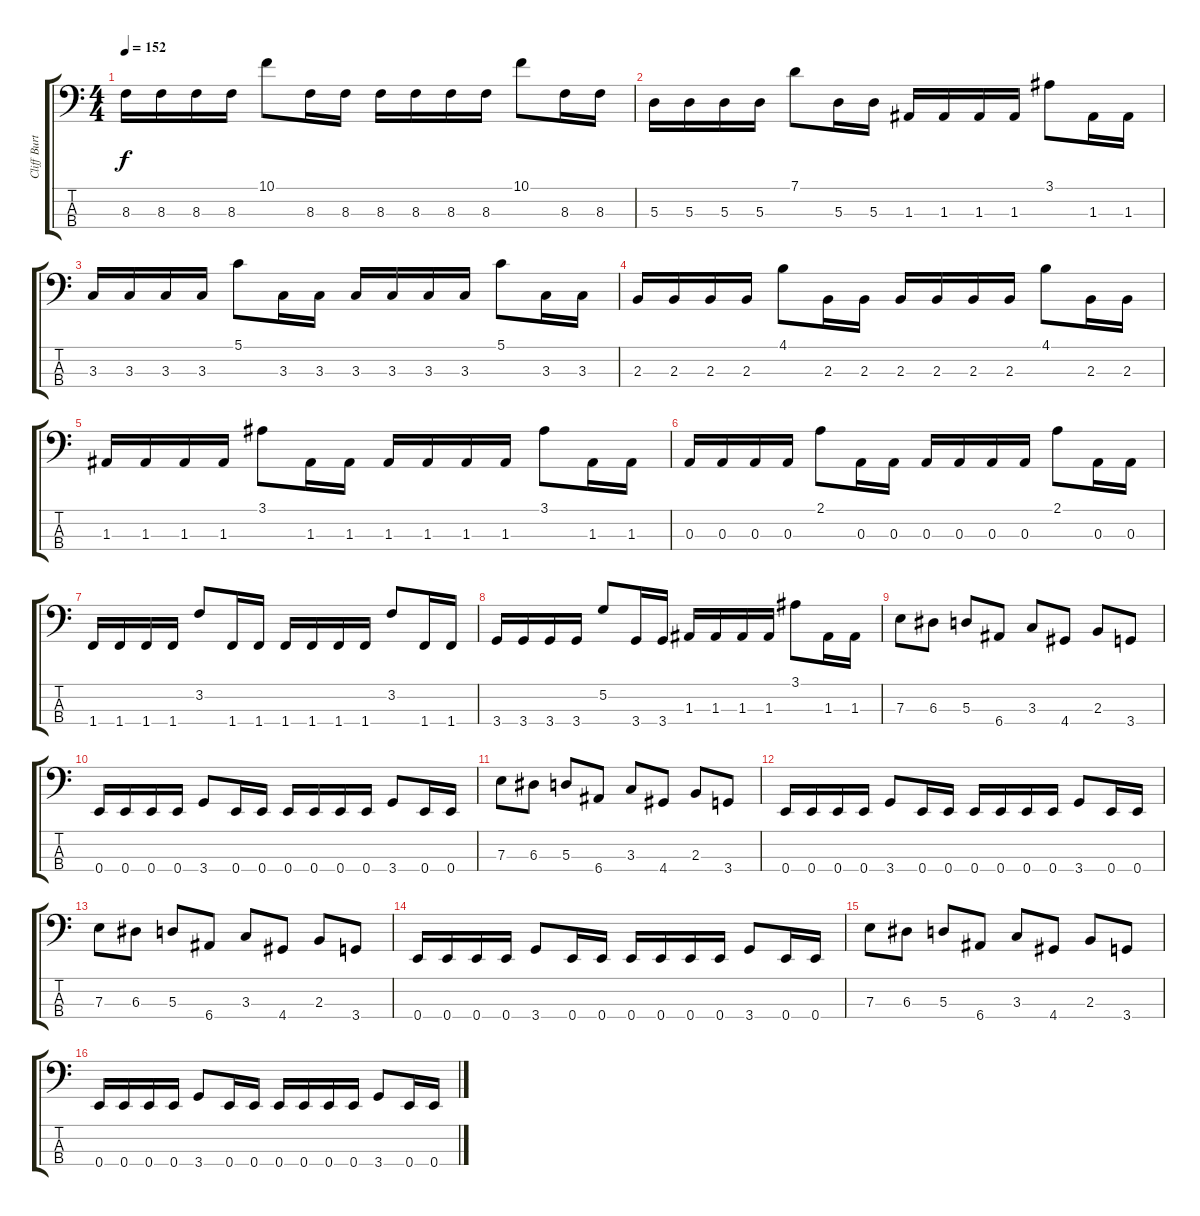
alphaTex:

\track ("Cliff Burton" "Cliff Burt") {instrument electricbassfinger}
\staff {score tabs}
\tuning (G2 D2 A1 E1) {hide}
\ts (4 4)
\tempo 152
\clef f4
\ks c
8.3.16{dy f} 8.3.16 8.3.16 8.3.16 10.1.8 8.3.16 8.3.16 8.3.16 8.3.16 8.3.16 8.3.16 10.1.8 8.3.16 8.3.16 |
5.3.16 5.3.16 5.3.16 5.3.16 7.1.8 5.3.16 5.3.16 1.3.16 1.3.16 1.3.16 1.3.16 3.1.8 1.3.16 1.3.16 |
3.3.16 3.3.16 3.3.16 3.3.16 5.1.8 3.3.16 3.3.16 3.3.16 3.3.16 3.3.16 3.3.16 5.1.8 3.3.16 3.3.16 |
2.3.16 2.3.16 2.3.16 2.3.16 4.1.8 2.3.16 2.3.16 2.3.16 2.3.16 2.3.16 2.3.16 4.1.8 2.3.16 2.3.16 |
1.3.16 1.3.16 1.3.16 1.3.16 3.1.8 1.3.16 1.3.16 1.3.16 1.3.16 1.3.16 1.3.16 3.1.8 1.3.16 1.3.16 |
0.3.16 0.3.16 0.3.16 0.3.16 2.1.8 0.3.16 0.3.16 0.3.16 0.3.16 0.3.16 0.3.16 2.1.8 0.3.16 0.3.16 |
1.4.16 1.4.16 1.4.16 1.4.16 3.2.8 1.4.16 1.4.16 1.4.16 1.4.16 1.4.16 1.4.16 3.2.8 1.4.16 1.4.16 |
3.4.16 3.4.16 3.4.16 3.4.16 5.2.8 3.4.16 3.4.16 1.3.16 1.3.16 1.3.16 1.3.16 3.1.8 1.3.16 1.3.16 |
7.3.8 6.3.8 5.3.8 6.4.8 3.3.8 4.4.8 2.3.8 3.4.8 |
0.4.16 0.4.16 0.4.16 0.4.16 3.4.8 0.4.16 0.4.16 0.4.16 0.4.16 0.4.16 0.4.16 3.4.8 0.4.16 0.4.16 |
7.3.8 6.3.8 5.3.8 6.4.8 3.3.8 4.4.8 2.3.8 3.4.8 |
0.4.16 0.4.16 0.4.16 0.4.16 3.4.8 0.4.16 0.4.16 0.4.16 0.4.16 0.4.16 0.4.16 3.4.8 0.4.16 0.4.16 |
7.3.8 6.3.8 5.3.8 6.4.8 3.3.8 4.4.8 2.3.8 3.4.8 |
0.4.16 0.4.16 0.4.16 0.4.16 3.4.8 0.4.16 0.4.16 0.4.16 0.4.16 0.4.16 0.4.16 3.4.8 0.4.16 0.4.16 |
7.3.8 6.3.8 5.3.8 6.4.8 3.3.8 4.4.8 2.3.8 3.4.8 |
0.4.16 0.4.16 0.4.16 0.4.16 3.4.8 0.4.16 0.4.16 0.4.16 0.4.16 0.4.16 0.4.16 3.4.8 0.4.16 0.4.16
